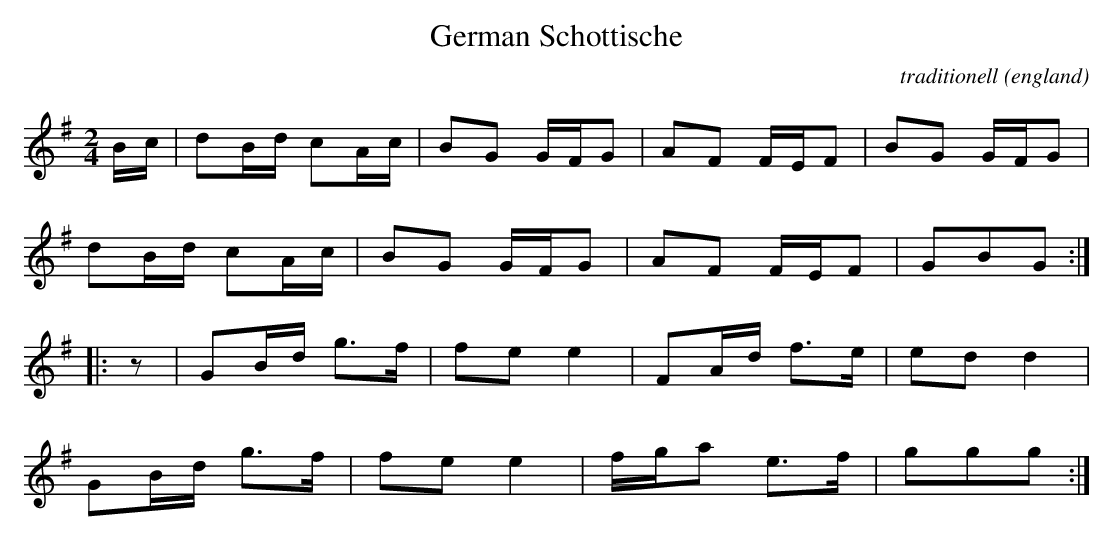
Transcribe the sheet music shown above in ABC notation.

X:1
T:German Schottische
O:england
C:traditionell
M:2/4
L:1/16
K:G
Bc|d2Bd c2Ac|B2G2 GFG2|A2F2 FEF2|B2G2 GFG2|
d2Bd c2Ac|B2G2 GFG2|A2F2 FEF2|G2B2G2:|
|:z2|G2Bd g3f|f2e2e4|F2Ad f3e|e2d2d4|
G2Bd g3f|f2e2e4|fga2 e3f|g2g2g2:|
